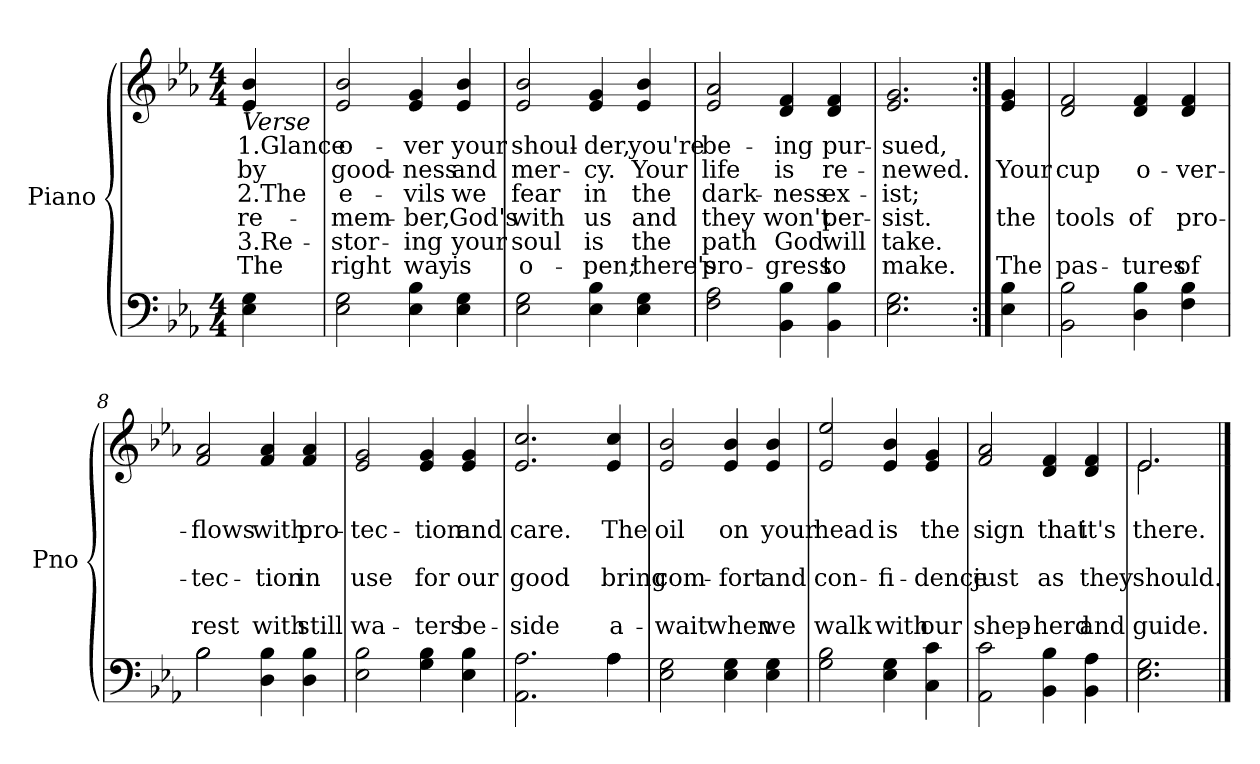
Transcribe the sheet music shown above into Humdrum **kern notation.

**kern	**kern	**text	**text	**text	**text	**text	**text
*part2	*part1	*part1	*part1	*part1	*part1	*part1	*part1
*staff2	*staff1	*staff1	*staff1	*staff1	*staff1	*staff1	*staff1
*I"Piano	*I"Piano	*	*	*	*	*	*
*I'Pno	*I'Pno	*	*	*	*	*	*
*clefF4	*clefG2	*	*	*	*	*	*
*k[b-e-a-]	*k[b-e-a-]	*	*	*	*	*	*
*M4/4	*M4/4	*	*	*	*	*	*
=1	=1	=1	=1	=1	=1	=1	=1
!	!LO:TX:b:i:t=Verse	!	!	!	!	!	!
!	!	!LO:LY:b	!LO:LY:b	!LO:LY:b	!LO:LY:b	!LO:LY:b	!LO:LY:b
4E-\ 4G\	4e-/ 4b-/	1.Glance	by	2.The	re-	3.Re-	The
=2	=2	=2	=2	=2	=2	=2	=2
!	!	!LO:LY:b	!LO:LY:b	!LO:LY:b	!LO:LY:b	!LO:LY:b	!LO:LY:b
2E-\ 2G\	2e-/ 2b-/	o-	good-	e-	-mem-	-stor-	right
!	!	!LO:LY:b	!LO:LY:b	!LO:LY:b	!LO:LY:b	!LO:LY:b	!LO:LY:b
4E-\ 4B-\	4e-/ 4g/	-ver	-ness	-vils	-ber,	-ing	way
!	!	!LO:LY:b	!LO:LY:b	!LO:LY:b	!LO:LY:b	!LO:LY:b	!LO:LY:b
4E-\ 4G\	4e-/ 4b-/	your	and	we	God's	your	is
=3	=3	=3	=3	=3	=3	=3	=3
!	!	!LO:LY:b	!LO:LY:b	!LO:LY:b	!LO:LY:b	!LO:LY:b	!LO:LY:b
2E-\ 2G\	2e-/ 2b-/	shoul-	mer-	fear	with	soul	o-
!	!	!LO:LY:b	!LO:LY:b	!LO:LY:b	!LO:LY:b	!LO:LY:b	!LO:LY:b
4E-\ 4B-\	4e-/ 4g/	-der,	-cy.	in	us	is	-pen;
!	!	!LO:LY:b	!LO:LY:b	!LO:LY:b	!LO:LY:b	!LO:LY:b	!LO:LY:b
4E-\ 4G\	4e-/ 4b-/	you're	Your	the	and	the	there's
=4	=4	=4	=4	=4	=4	=4	=4
!	!	!LO:LY:b	!LO:LY:b	!LO:LY:b	!LO:LY:b	!LO:LY:b	!LO:LY:b
2F\ 2A-\	2e-/ 2a-/	be-	life	dark-	they	path	pro-
!	!	!LO:LY:b	!LO:LY:b	!LO:LY:b	!LO:LY:b	!LO:LY:b	!LO:LY:b
4BB-\ 4B-\	4d/ 4f/	-ing	is	-ness	won't	God	-gress
!	!	!LO:LY:b	!LO:LY:b	!LO:LY:b	!LO:LY:b	!LO:LY:b	!LO:LY:b
4BB-\ 4B-\	4d/ 4f/	pur-	re-	ex-	per-	will	to
=5	=5	=5	=5	=5	=5	=5	=5
!	!	!LO:LY:b	!LO:LY:b	!LO:LY:b	!LO:LY:b	!LO:LY:b	!LO:LY:b
2.E-\ 2.G\	2.e-/ 2.g/	-sued,	-newed.	-ist;	-sist.	take.	make.
!!LO:LB:g=z
=6:|!	=6:|!	=6:|!	=6:|!	=6:|!	=6:|!	=6:|!	=6:|!
!	!	!	!LO:LY:b	!	!LO:LY:b	!	!LO:LY:b
4E-\ 4B-\	4e-/ 4g/	.	Your	.	the	.	The
=7	=7	=7	=7	=7	=7	=7	=7
!	!	!	!LO:LY:b	!	!LO:LY:b	!	!LO:LY:b
2BB-\ 2B-\	2d/ 2f/	.	cup	.	tools	.	pas-
!	!	!	!LO:LY:b	!	!LO:LY:b	!	!LO:LY:b
4D\ 4B-\	4d/ 4f/	.	o-	.	of	.	-tures
!	!	!	!LO:LY:b	!	!LO:LY:b	!	!LO:LY:b
4F\ 4B-\	4d/ 4f/	.	-ver-	.	pro-	.	of
=8	=8	=8	=8	=8	=8	=8	=8
*^	*	*	*	*	*	*	*
!	!	!	!	!LO:LY:b	!	!LO:LY:b	!	!LO:LY:b
2B-\	2B-\	2f/ 2a-/	.	-flows	.	-tec-	.	rest
!	!	!	!	!LO:LY:b	!	!LO:LY:b	!	!LO:LY:b
4D\ 4B-\	2ryy	4f/ 4a-/	.	with	.	-tion	.	with
!	!	!	!	!LO:LY:b	!	!LO:LY:b	!	!LO:LY:b
4D\ 4B-\	.	4f/ 4a-/	.	pro-	.	in	.	still
*v	*v	*	*	*	*	*	*	*
=9	=9	=9	=9	=9	=9	=9	=9
!	!	!	!LO:LY:b	!	!LO:LY:b	!	!LO:LY:b
2E-\ 2B-\	2e-/ 2g/	.	-tec-	.	use	.	wa-
!	!	!	!LO:LY:b	!	!LO:LY:b	!	!LO:LY:b
4G\ 4B-\	4e-/ 4g/	.	-tion	.	for	.	-ters
!	!	!	!LO:LY:b	!	!LO:LY:b	!	!LO:LY:b
4E-\ 4B-\	4e-/ 4g/	.	and	.	our	.	be-
=10	=10	=10	=10	=10	=10	=10	=10
!	!	!	!LO:LY:b	!	!LO:LY:b	!	!LO:LY:b
2.AA-\ 2.A-\	2.e-/ 2.cc/	.	care.	.	good	.	-side
!!LO:LB:g=z
=11-	=11-	=11-	=11-	=11-	=11-	=11-	=11-
*^	*	*	*	*	*	*	*
!	!	!	!	!LO:LY:b	!	!LO:LY:b	!	!LO:LY:b
4A-\	4A-\	4e-/ 4cc/	.	The	.	bring	.	a-
=12	=12	=12	=12	=12	=12	=12	=12	=12
!	!	!	!	!LO:LY:b	!	!LO:LY:b	!	!LO:LY:b
*v	*v	*	*	*	*	*	*	*
2E-\ 2G\	2e-/ 2b-/	.	oil	.	com-	.	-wait
!	!	!	!LO:LY:b	!	!LO:LY:b	!	!LO:LY:b
4E-\ 4G\	4e-/ 4b-/	.	on	.	-fort	.	when
!	!	!	!LO:LY:b	!	!LO:LY:b	!	!LO:LY:b
4E-\ 4G\	4e-/ 4b-/	.	your	.	and	.	we
=13	=13	=13	=13	=13	=13	=13	=13
!	!	!	!LO:LY:b	!	!LO:LY:b	!	!LO:LY:b
2G\ 2B-\	2e-/ 2ee-/	.	head	.	con-	.	walk
!	!	!	!LO:LY:b	!	!LO:LY:b	!	!LO:LY:b
4E-\ 4G\	4e-/ 4b-/	.	is	.	-fi-	.	with
!	!	!	!LO:LY:b	!	!LO:LY:b	!	!LO:LY:b
4C\ 4c\	4e-/ 4g/	.	the	.	-dence	.	our
=14	=14	=14	=14	=14	=14	=14	=14
!	!	!	!LO:LY:b	!	!LO:LY:b	!	!LO:LY:b
2AA-\ 2c\	2f/ 2a-/	.	sign	.	just	.	shep-
!	!	!	!LO:LY:b	!	!LO:LY:b	!	!LO:LY:b
4BB-\ 4B-\	4d/ 4f/	.	that	.	as	.	-herd
!	!	!	!LO:LY:b	!	!LO:LY:b	!	!LO:LY:b
4BB-\ 4A-\	4d/ 4f/	.	it's	.	they	.	and
=15	=15	=15	=15	=15	=15	=15	=15
!	!	!	!LO:LY:b	!	!LO:LY:b	!	!LO:LY:b
*	*^	*	*	*	*	*	*
2.E-\ 2.G\	2.e-/	2.e-\	.	there.	.	should.	.	guide.
*	*v	*v	*	*	*	*	*	*
==	==	==	==	==	==	==	==
*-	*-	*-	*-	*-	*-	*-	*-
